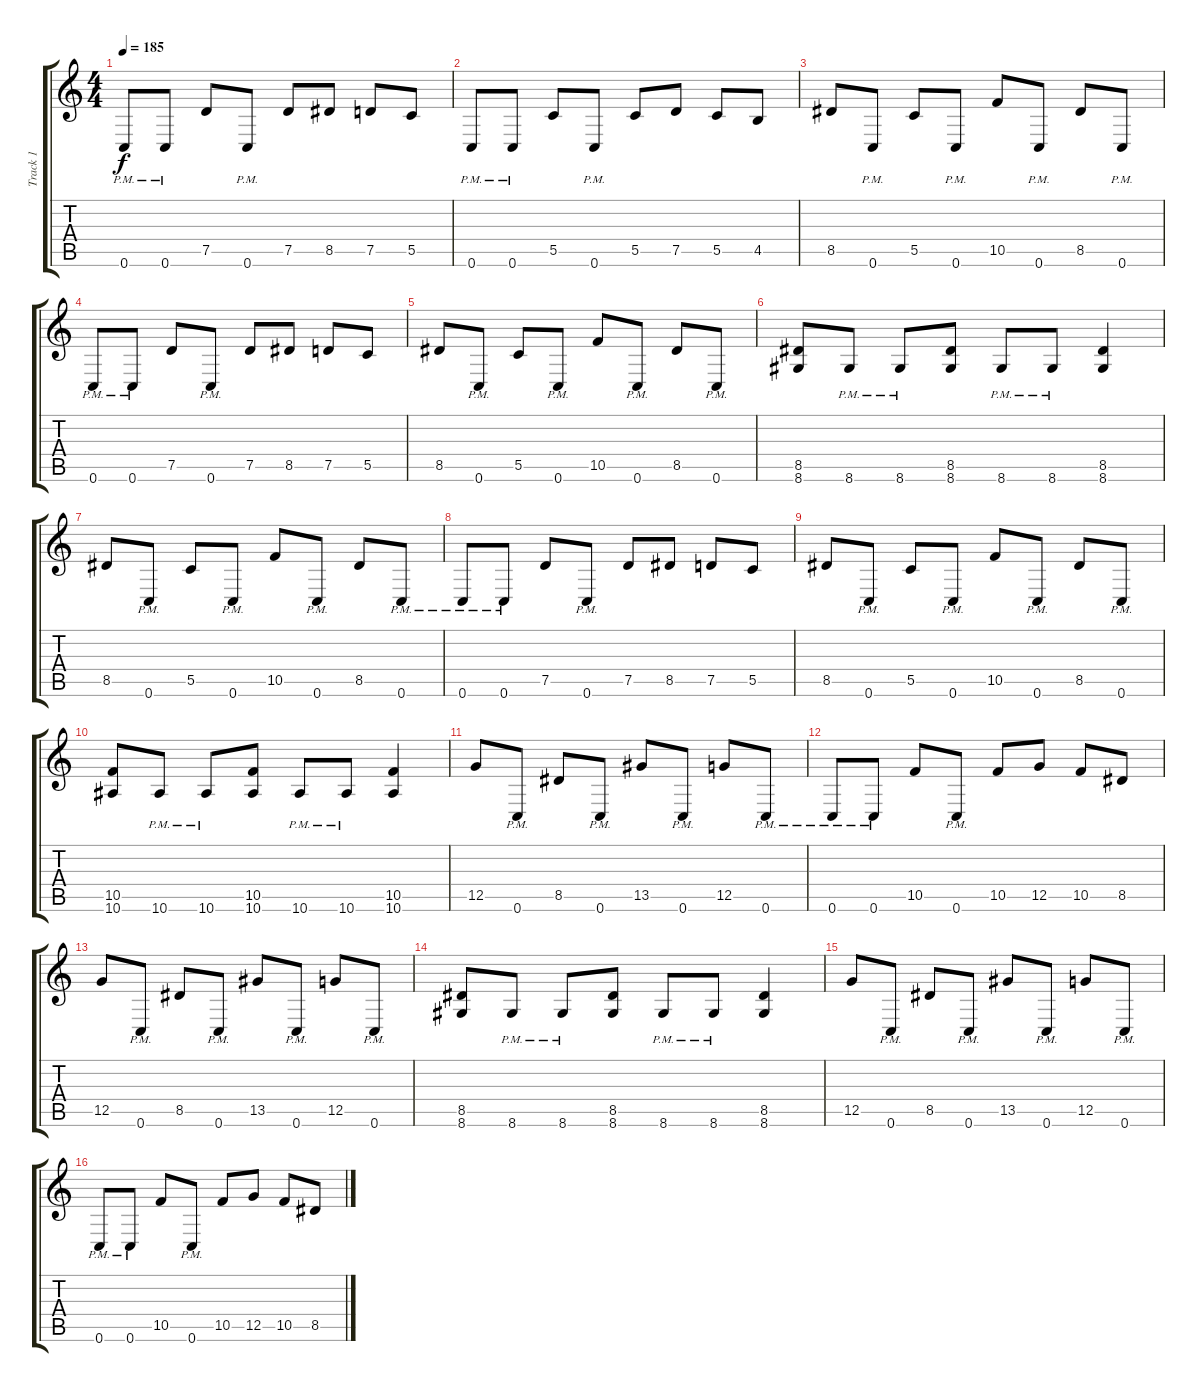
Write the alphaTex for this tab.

\track ("Track 1" "Track 1") {instrument distortionguitar}
\staff {score tabs}
\tuning (D4 A3 F3 C3 G2 C2) {hide}
\ts (4 4)
\tempo 185
\clef g2
\ks c
0.6{pm}.8{dy f} 0.6{pm}.8 7.5.8 0.6{pm}.8 7.5.8 8.5.8 7.5.8 5.5.8 |
0.6{pm}.8 0.6{pm}.8 5.5.8 0.6{pm}.8 5.5.8 7.5.8 5.5.8 4.5.8 |
8.5.8 0.6{pm}.8 5.5.8 0.6{pm}.8 10.5.8 0.6{pm}.8 8.5.8 0.6{pm}.8 |
0.6{pm}.8 0.6{pm}.8 7.5.8 0.6{pm}.8 7.5.8 8.5.8 7.5.8 5.5.8 |
8.5.8 0.6{pm}.8 5.5.8 0.6{pm}.8 10.5.8 0.6{pm}.8 8.5.8 0.6{pm}.8 |
(8.5 8.6).8 8.6{pm}.8 8.6{pm}.8 (8.5 8.6).8 8.6{pm}.8 8.6{pm}.8 (8.5 8.6).4 |
8.5.8 0.6{pm}.8 5.5.8 0.6{pm}.8 10.5.8 0.6{pm}.8 8.5.8 0.6{pm}.8 |
0.6{pm}.8 0.6{pm}.8 7.5.8 0.6{pm}.8 7.5.8 8.5.8 7.5.8 5.5.8 |
8.5.8 0.6{pm}.8 5.5.8 0.6{pm}.8 10.5.8 0.6{pm}.8 8.5.8 0.6{pm}.8 |
(10.5 10.6).8 10.6{pm}.8 10.6{pm}.8 (10.5 10.6).8 10.6{pm}.8 10.6{pm}.8 (10.5 10.6).4 |
12.5.8 0.6{pm}.8 8.5.8 0.6{pm}.8 13.5.8 0.6{pm}.8 12.5.8 0.6{pm}.8 |
0.6{pm}.8 0.6{pm}.8 10.5.8 0.6{pm}.8 10.5.8 12.5.8 10.5.8 8.5.8 |
12.5.8 0.6{pm}.8 8.5.8 0.6{pm}.8 13.5.8 0.6{pm}.8 12.5.8 0.6{pm}.8 |
(8.5 8.6).8 8.6{pm}.8 8.6{pm}.8 (8.5 8.6).8 8.6{pm}.8 8.6{pm}.8 (8.5 8.6).4 |
12.5.8 0.6{pm}.8 8.5.8 0.6{pm}.8 13.5.8 0.6{pm}.8 12.5.8 0.6{pm}.8 |
0.6{pm}.8 0.6{pm}.8 10.5.8 0.6{pm}.8 10.5.8 12.5.8 10.5.8 8.5.8
